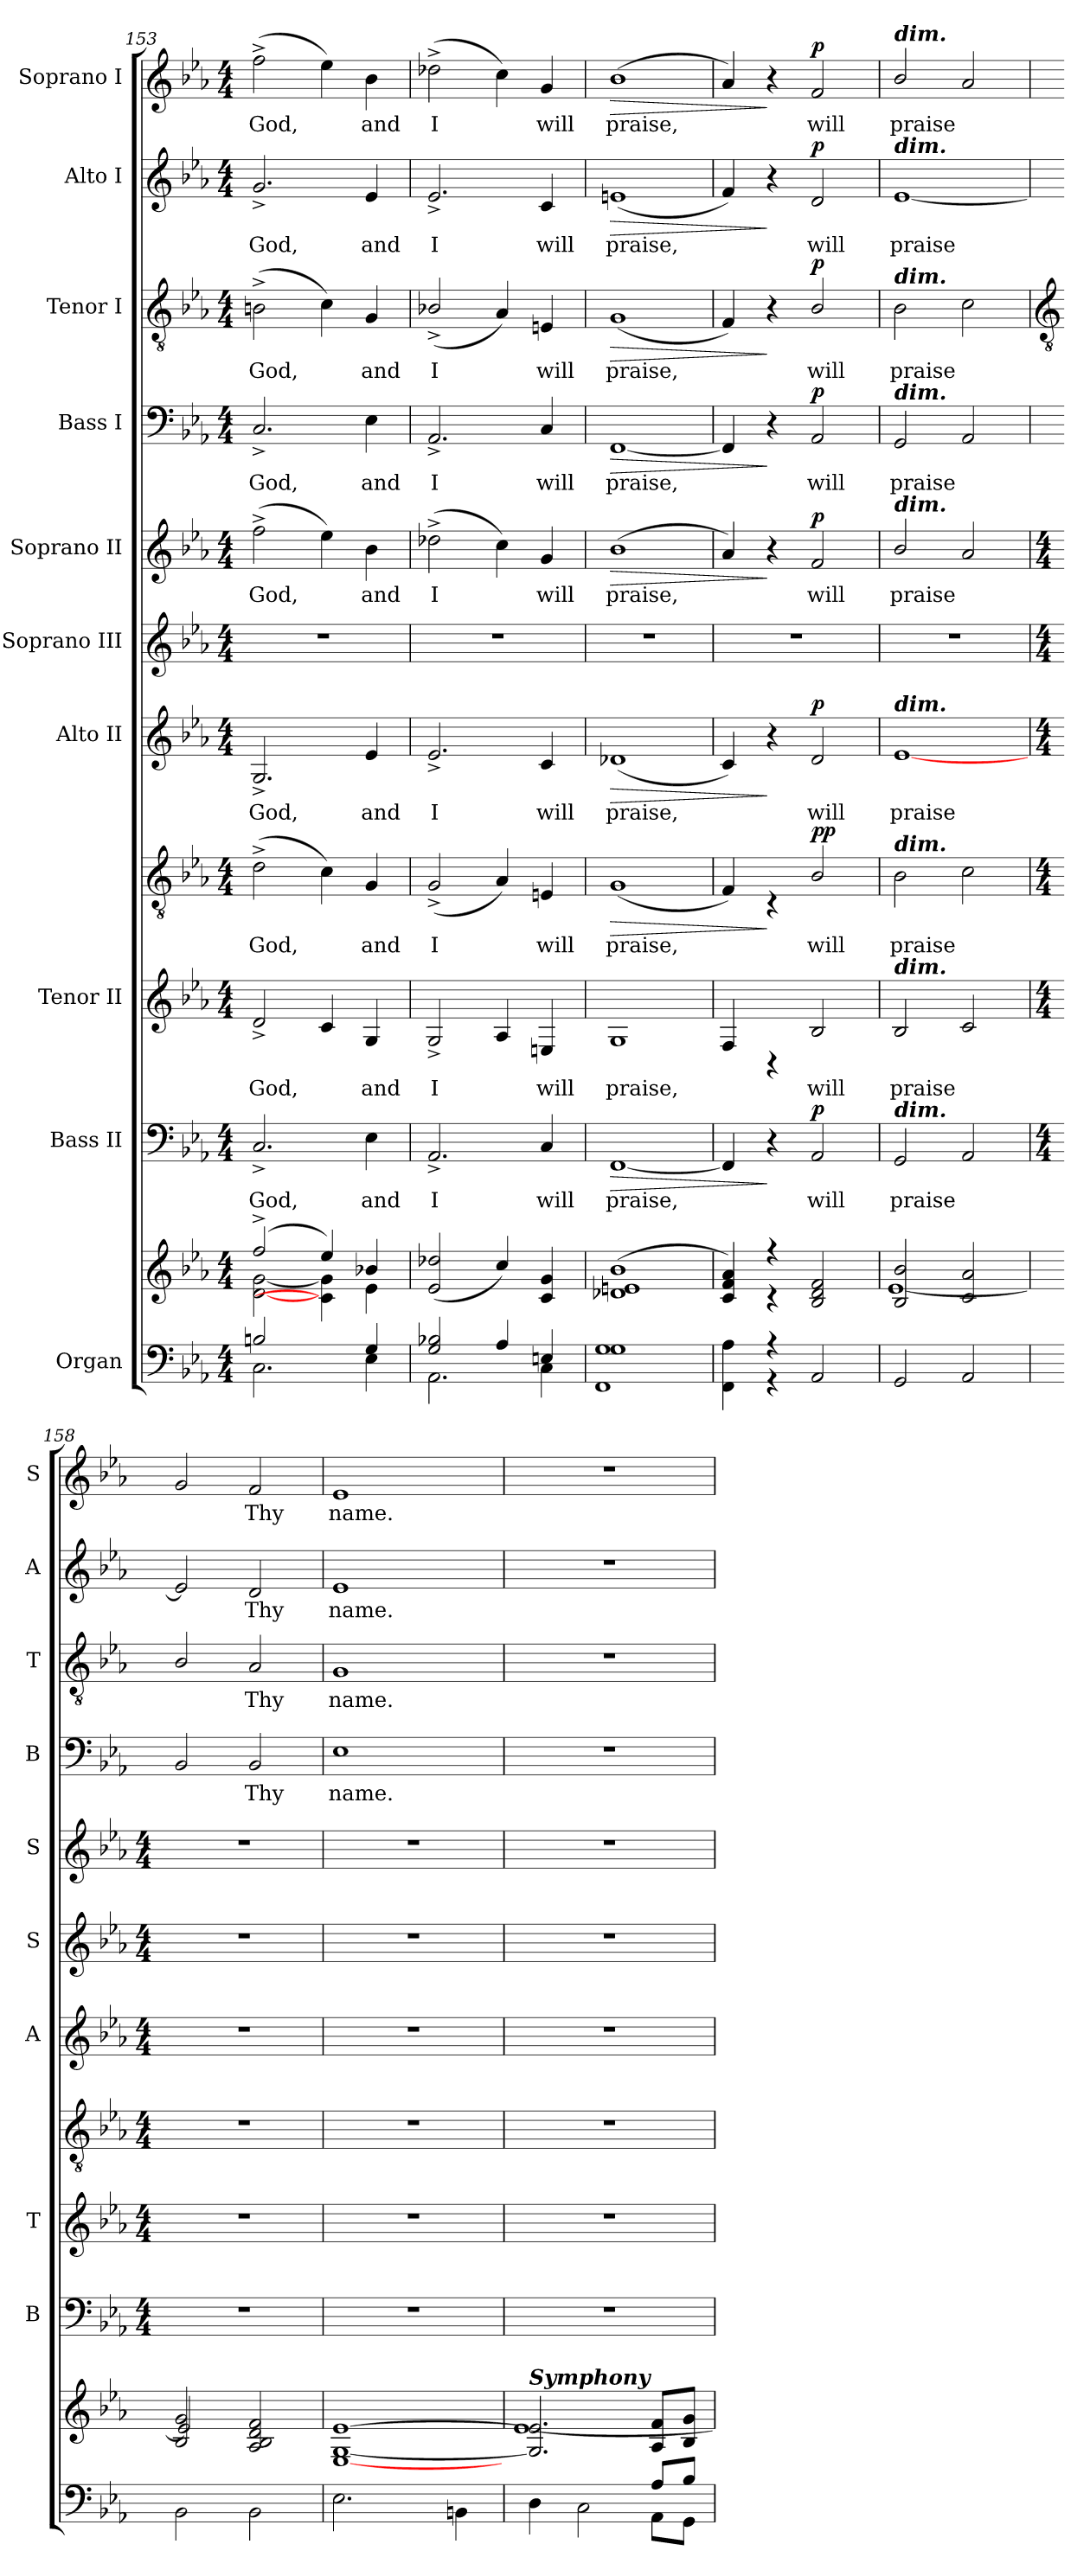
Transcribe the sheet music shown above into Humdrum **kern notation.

**kern	**kern	**kern	**text	**dynam	**kern	**text	**kern	**text	**dynam	**kern	**text	**dynam	**kern	**kern	**text	**dynam	**kern	**text	**dynam	**kern	**text	**dynam	**kern	**text	**dynam	**kern	**text	**dynam
*part10	*part10	*part9	*part9	*part9	*part8	*part8	*part8	*part8	*part8	*part7	*part7	*part7	*part6	*part5	*part5	*part5	*part4	*part4	*part4	*part3	*part3	*part3	*part2	*part2	*part2	*part1	*part1	*part1
*staff12	*staff11	*staff10	*staff10	*staff10	*staff9	*staff9	*staff8	*staff8	*staff8/9	*staff7	*staff7	*staff7	*staff6	*staff5	*staff5	*staff5	*staff4	*staff4	*staff4	*staff3	*staff3	*staff3	*staff2	*staff2	*staff2	*staff1	*staff1	*staff1
*I"Organ	*	*I"Bass II	*	*	*I"Tenor II	*	*	*	*	*I"Alto II	*	*	*I"Soprano III	*I"Soprano II	*	*	*I"Bass I	*	*	*I"Tenor I	*	*	*I"Alto I	*	*	*I"Soprano I	*	*
*	*	*I'B	*	*	*I'T	*	*	*	*	*I'A	*	*	*I'S	*I'S	*	*	*I'B	*	*	*I'T	*	*	*I'A	*	*	*I'S	*	*
*clefF4	*clefG2	*clefF4	*	*	*	*	*clefGv2	*	*	*clefG2	*	*	*clefG2	*clefG2	*	*	*clefF4	*	*	*clefGv2	*	*	*clefG2	*	*	*clefG2	*	*
*k[b-e-a-]	*k[b-e-a-]	*k[b-e-a-]	*	*	*k[b-e-a-]	*	*k[b-e-a-]	*	*	*k[b-e-a-]	*	*	*k[b-e-a-]	*k[b-e-a-]	*	*	*k[b-e-a-]	*	*	*k[b-e-a-]	*	*	*k[b-e-a-]	*	*	*k[b-e-a-]	*	*
*E-:	*E-:	*E-:	*	*	*E-:	*	*E-:	*	*	*E-:	*	*	*E-:	*E-:	*	*	*E-:	*	*	*E-:	*	*	*E-:	*	*	*E-:	*	*
*M4/4	*M4/4	*M4/4	*	*	*M4/4	*	*M4/4	*	*	*M4/4	*	*	*M4/4	*M4/4	*	*	*M4/4	*	*	*M4/4	*	*	*M4/4	*	*	*M4/4	*	*
=153	=153	=153	=153	=153	=153	=153	=153	=153	=153	=153	=153	=153	=153	=153	=153	=153	=153	=153	=153	=153	=153	=153	=153	=153	=153	=153	=153	=153
*^	*^	*	*	*	*	*	*	*	*	*	*	*	*	*	*	*	*	*	*	*	*	*	*	*	*	*	*	*
!	!	!	!	!	!LO:LY:b	!	!	!LO:LY:b	!	!LO:LY:b	!	!	!LO:LY:b	!	!	!	!LO:LY:b	!	!	!LO:LY:b	!	!	!LO:LY:b	!	!	!LO:LY:b	!	!	!LO:LY:b	!
2Bn/	2.C\	(>2ff^/	[2d\ [2g\	2.C^	God,	.	2d^	God,	(>2d^	God,	.	2.G^	God,	.	1r	(>2ff^	God,	.	2.C^	God,	.	(>2Bn^	God,	.	2.g^	God,	.	(>2ff^	God,	.
4ryy	.	4ee-/)	4c\] 4g\]	.	.	.	4c	.	4c)	.	.	.	.	.	.	4ee-)	.	.	.	.	.	4c)	.	.	.	.	.	4ee-)	.	.
!	!	!	!	!	!LO:LY:b	!	!	!LO:LY:b	!	!LO:LY:b	!	!	!LO:LY:b	!	!	!	!LO:LY:b	!	!	!LO:LY:b	!	!	!LO:LY:b	!	!	!LO:LY:b	!	!	!LO:LY:b	!
4G/	4E-\	4b-X/	4e-\	4E-	and	.	4G	and	4G	and	.	4e-	and	.	.	4b-	and	.	4E-	and	.	4G	and	.	4e-	and	.	4b-	and	.
=154	=154	=154	=154	=154	=154	=154	=154	=154	=154	=154	=154	=154	=154	=154	=154	=154	=154	=154	=154	=154	=154	=154	=154	=154	=154	=154	=154	=154	=154	=154
!	!	!	!	!	!LO:LY:b	!	!	!LO:LY:b	!	!LO:LY:b	!	!	!LO:LY:b	!	!	!	!LO:LY:b	!	!	!LO:LY:b	!	!	!LO:LY:b	!	!	!LO:LY:b	!	!	!LO:LY:b	!
2G/ 2B-X/	2.AA-\	(>2e-/ 2dd-X/	2ryy	2.AA-^	I	.	2G^	I	(<2G^	I	.	2.e-^	I	.	1r	(>2dd-X^	I	.	2.AA-^	I	.	(<2B-X^/	I	.	2.e-^	I	.	(>2dd-X^	I	.
4A-/	.	4cc/)	2ryy	.	.	.	4A-	.	4A-)	.	.	.	.	.	.	4cc)	.	.	.	.	.	4A-)	.	.	.	.	.	4cc)	.	.
!	!	!	!	!	!LO:LY:b	!	!	!LO:LY:b	!	!LO:LY:b	!	!	!LO:LY:b	!	!	!	!LO:LY:b	!	!	!LO:LY:b	!	!	!LO:LY:b	!	!	!LO:LY:b	!	!	!LO:LY:b	!
4En/	4C\	4c/ 4g/	.	4C	will	.	4En	will	4En	will	.	4c	will	.	.	4g	will	.	4C	will	.	4En	will	.	4c	will	.	4g	will	.
=155	=155	=155	=155	=155	=155	=155	=155	=155	=155	=155	=155	=155	=155	=155	=155	=155	=155	=155	=155	=155	=155	=155	=155	=155	=155	=155	=155	=155	=155	=155
!	!	!	!	!	!LO:LY:b	!LO:HP:b	!	!LO:LY:b	!	!LO:LY:b	!LO:HP:b	!	!LO:LY:b	!LO:HP:b	!	!	!LO:LY:b	!LO:HP:b	!	!LO:LY:b	!LO:HP:b	!	!LO:LY:b	!LO:HP:b	!	!LO:LY:b	!LO:HP:b	!	!LO:LY:b	!LO:HP:b
1G/	1FF\ 1G\	(>1d-X/ 1en/ 1b-/	1ryy	[1FF	praise,	>	1G	praise,	(<1G	praise,	>	(<1d-X	praise,	>	1r	(<1b-	praise,	>	[1FF	praise,	>	(<1G	praise,	>	(<1en	praise,	>	(<1b-	praise,	>
=156	=156	=156	=156	=156	=156	=156	=156	=156	=156	=156	=156	=156	=156	=156	=156	=156	=156	=156	=156	=156	=156	=156	=156	=156	=156	=156	=156	=156	=156	=156
4ryy	4FF\ 4A-\	4c/ 4f/ 4a-/)	4ryy	4FF]	.	.	4F	.	4F)	.	.	4c)	.	.	1r	4a-)	.	.	4FF]	.	.	4F)	.	.	4f)	.	.	4a-)	.	.
4r	4r	4r	4r	4r	.	]	4rBB	.	4rBB	.	]	4r	.	]	.	4r	.	]	4r	.	]	4r	.	]	4r	.	]	4r	.	]
!	!	!	!	!	!LO:LY:b	!LO:DY:b	!	!LO:LY:b	!	!LO:LY:b	!LO:DY:b=2	!	!LO:LY:b	!	!	!	!LO:LY:b	!	!	!LO:LY:b	!	!	!LO:LY:b	!	!	!LO:LY:b	!	!	!LO:LY:b	!
!	!	!	!	!	!	!	!	!	!	!	!LO:DY:n=1:b	!	!	!LO:DY:b	!	!	!	!LO:DY:b	!	!	!LO:DY:b	!	!	!LO:DY:b	!	!	!LO:DY:b	!	!	!LO:DY:b
2ryy	2AA-/	2B-/ 2d/ 2f/	2ryy	2AA-	will	p	2B-/	will	2B-/	will	p p	2d	will	p	.	2f	will	p	2AA-	will	p	2B-/	will	p	2d	will	p	2f	will	p
=157	=157	=157	=157	=157	=157	=157	=157	=157	=157	=157	=157	=157	=157	=157	=157	=157	=157	=157	=157	=157	=157	=157	=157	=157	=157	=157	=157	=157	=157	=157
!	!	!	!	!	!	!	!	!	!	!	!	!	!	!	!	!	!	!	!	!	!	!	!	!	!	!	!	!LO:TX:a:Bi:t=dim.	!	!
!	!	!	!	!	!	!	!	!	!	!	!	!	!	!	!	!	!	!	!	!	!	!	!	!	!LO:TX:a:Bi:t=dim.	!	!	!	!	!
!	!	!	!	!	!	!	!	!	!	!	!	!	!	!	!	!	!	!	!	!	!	!LO:TX:a:Bi:t=dim.	!	!	!	!	!	!	!	!
!	!	!	!	!	!	!	!	!	!	!	!	!	!	!	!	!	!	!	!LO:TX:a:Bi:t=dim.	!	!	!	!	!	!	!	!	!	!	!
!	!	!	!	!	!	!	!	!	!	!	!	!	!	!	!	!LO:TX:a:Bi:t=dim.	!	!	!	!	!	!	!	!	!	!	!	!	!	!
!	!	!	!	!	!	!	!	!	!	!	!	!LO:TX:a:Bi:t=dim.	!	!	!	!	!	!	!	!	!	!	!	!	!	!	!	!	!	!
!	!	!	!	!	!	!	!	!	!LO:TX:a:Bi:t=dim.	!	!	!	!	!	!	!	!	!	!	!	!	!	!	!	!	!	!	!	!	!
!	!	!	!	!	!	!	!LO:TX:a:Bi:t=dim.	!	!	!	!	!	!	!	!	!	!	!	!	!	!	!	!	!	!	!	!	!	!	!
!	!	!	!	!LO:TX:a:Bi:t=dim.	!	!	!	!	!	!	!	!	!	!	!	!	!	!	!	!	!	!	!	!	!	!	!	!	!	!
!	!	!	!	!	!LO:LY:b	!	!	!LO:LY:b	!	!LO:LY:b	!	!	!LO:LY:b	!	!	!	!LO:LY:b	!	!	!LO:LY:b	!	!	!LO:LY:b	!	!	!LO:LY:b	!	!	!LO:LY:b	!
1ryy	2GG/	2B-/ 2b-/	[1e-\	2GG	praise	.	2B-	praise	2B-	praise	.	[1e-	praise	.	1r	2b-/	praise	.	2GG	praise	.	2B-	praise	.	[1e-	praise	.	2b-/	praise	.
.	2AA-/	2c/ 2a-/	.	2AA-	.	.	2c	.	2c	.	.	.	.	.	.	2a-	.	.	2AA-	.	.	2c	.	.	.	.	.	2a-	.	.
!!LO:LB:g=z
=158	=158	=158	=158	=158	=158	=158	=158	=158	=158	=158	=158	=158	=158	=158	=158	=158	=158	=158	=158	=158	=158	=158	=158	=158	=158	=158	=158	=158	=158	=158
*	*	*	*	*	*	*	*	*	*	*	*	*	*	*	*	*	*	*	*	*	*	*clefGv2	*	*	*	*	*	*	*	*
*	*	*	*	*M4/4	*	*	*M4/4	*	*M4/4	*	*	*M4/4	*	*	*M4/4	*M4/4	*	*	*	*	*	*	*	*	*	*	*	*	*	*
1ryy	2BB-\	2B-/ 2g/	2e-/]	1r	.	.	1r	.	1r	.	.	1r	.	.	1r	1r	.	.	2BB-	.	.	2B-/	.	.	2e-]	.	.	2g	.	.
!	!	!	!	!	!	!	!	!	!	!	!	!	!	!	!	!	!	!	!	!LO:LY:b	!	!	!LO:LY:b	!	!	!LO:LY:b	!	!	!LO:LY:b	!
.	2BB-\	2A-/ 2B-/ 2d/ 2f/	2ryy	.	.	.	.	.	.	.	.	.	.	.	.	.	.	.	2BB-	Thy	.	2A-	Thy	.	2d	Thy	.	2f	Thy	.
=159	=159	=159	=159	=159	=159	=159	=159	=159	=159	=159	=159	=159	=159	=159	=159	=159	=159	=159	=159	=159	=159	=159	=159	=159	=159	=159	=159	=159	=159	=159
!	!	!	!	!	!	!	!	!	!	!	!	!	!	!	!	!	!	!	!	!LO:LY:b	!	!	!LO:LY:b	!	!	!LO:LY:b	!	!	!LO:LY:b	!
1ryy	2.E-\	[1E-/ [1G/ [1e-/	2ryy	1r	.	.	1r	.	1r	.	.	1r	.	.	1r	1r	.	.	1E-	name.	.	1G	name.	.	1e-	name.	.	1e-	name.	.
.	.	.	2ryy	.	.	.	.	.	.	.	.	.	.	.	.	.	.	.	.	.	.	.	.	.	.	.	.	.	.	.
.	4BBn\	.	.	.	.	.	.	.	.	.	.	.	.	.	.	.	.	.	.	.	.	.	.	.	.	.	.	.	.	.
=160	=160	=160	=160	=160	=160	=160	=160	=160	=160	=160	=160	=160	=160	=160	=160	=160	=160	=160	=160	=160	=160	=160	=160	=160	=160	=160	=160	=160	=160	=160
!	!	!LO:TX:a:Bi:t=Symphony	!	!	!	!	!	!	!	!	!	!	!	!	!	!	!	!	!	!	!	!	!	!	!	!	!	!	!	!
2.ryy	4D\	2.G/] 2.e-/]	[1e-\	1r	.	.	1r	.	1r	.	.	1r	.	.	1r	1r	.	.	1r	.	.	1r	.	.	1r	.	.	1r	.	.
.	2C\	.	.	.	.	.	.	.	.	.	.	.	.	.	.	.	.	.	.	.	.	.	.	.	.	.	.	.	.	.
8A-/L	8AA-\L	8A-/ 8f/L	.	.	.	.	.	.	.	.	.	.	.	.	.	.	.	.	.	.	.	.	.	.	.	.	.	.	.	.
8B-/J	8GG\J	8B-/ 8g/J	.	.	.	.	.	.	.	.	.	.	.	.	.	.	.	.	.	.	.	.	.	.	.	.	.	.	.	.
*v	*v	*	*	*	*	*	*	*	*	*	*	*	*	*	*	*	*	*	*	*	*	*	*	*	*	*	*	*	*	*
*	*v	*v	*	*	*	*	*	*	*	*	*	*	*	*	*	*	*	*	*	*	*	*	*	*	*	*	*	*	*
=	=	=	=	=	=	=	=	=	=	=	=	=	=	=	=	=	=	=	=	=	=	=	=	=	=	=	=	=
*-	*-	*-	*-	*-	*-	*-	*-	*-	*-	*-	*-	*-	*-	*-	*-	*-	*-	*-	*-	*-	*-	*-	*-	*-	*-	*-	*-	*-
